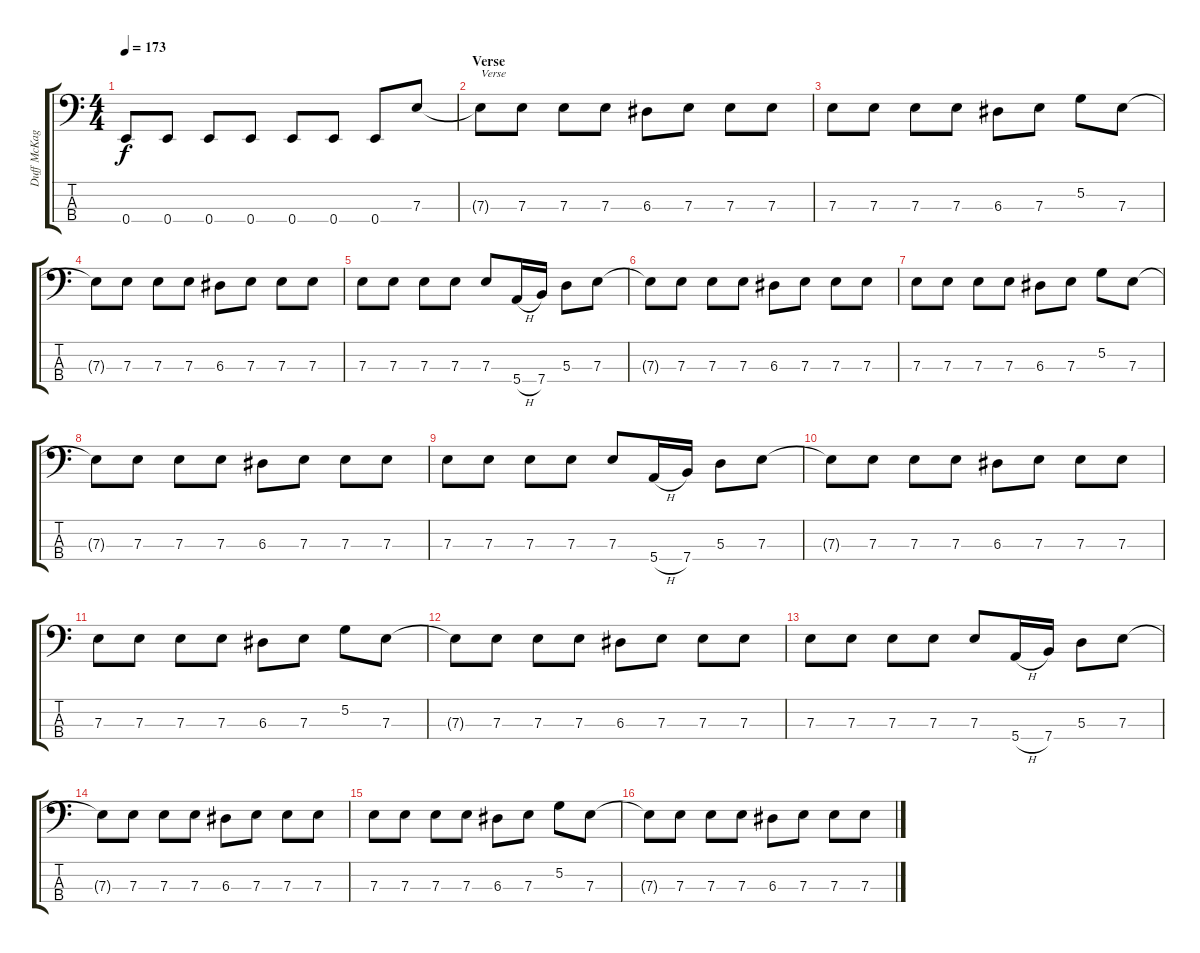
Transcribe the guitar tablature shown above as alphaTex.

\track ("Duff McKagan" "Duff McKag") {instrument electricbasspick}
\staff {score tabs}
\tuning (G2 D2 A1 E1) {hide}
\ts (4 4)
\tempo 173
\clef f4
\ks c
0.4.8{dy f} 0.4.8 0.4.8 0.4.8 0.4.8 0.4.8 0.4.8 7.3.8 |
\section ("" "Verse")
7.3{t}.8{txt "Verse"} 7.3.8 7.3.8 7.3.8 6.3.8 7.3.8 7.3.8 7.3.8 |
7.3.8 7.3.8 7.3.8 7.3.8 6.3.8 7.3.8 5.2.8 7.3.8 |
7.3{t}.8 7.3.8 7.3.8 7.3.8 6.3.8 7.3.8 7.3.8 7.3.8 |
7.3.8 7.3.8 7.3.8 7.3.8 7.3.8 5.4{h}.16 7.4.16 5.3.8 7.3.8 |
7.3{t}.8 7.3.8 7.3.8 7.3.8 6.3.8 7.3.8 7.3.8 7.3.8 |
7.3.8 7.3.8 7.3.8 7.3.8 6.3.8 7.3.8 5.2.8 7.3.8 |
7.3{t}.8 7.3.8 7.3.8 7.3.8 6.3.8 7.3.8 7.3.8 7.3.8 |
7.3.8 7.3.8 7.3.8 7.3.8 7.3.8 5.4{h}.16 7.4.16 5.3.8 7.3.8 |
7.3{t}.8 7.3.8 7.3.8 7.3.8 6.3.8 7.3.8 7.3.8 7.3.8 |
7.3.8 7.3.8 7.3.8 7.3.8 6.3.8 7.3.8 5.2.8 7.3.8 |
7.3{t}.8 7.3.8 7.3.8 7.3.8 6.3.8 7.3.8 7.3.8 7.3.8 |
7.3.8 7.3.8 7.3.8 7.3.8 7.3.8 5.4{h}.16 7.4.16 5.3.8 7.3.8 |
7.3{t}.8 7.3.8 7.3.8 7.3.8 6.3.8 7.3.8 7.3.8 7.3.8 |
7.3.8 7.3.8 7.3.8 7.3.8 6.3.8 7.3.8 5.2.8 7.3.8 |
7.3{t}.8 7.3.8 7.3.8 7.3.8 6.3.8 7.3.8 7.3.8 7.3.8
